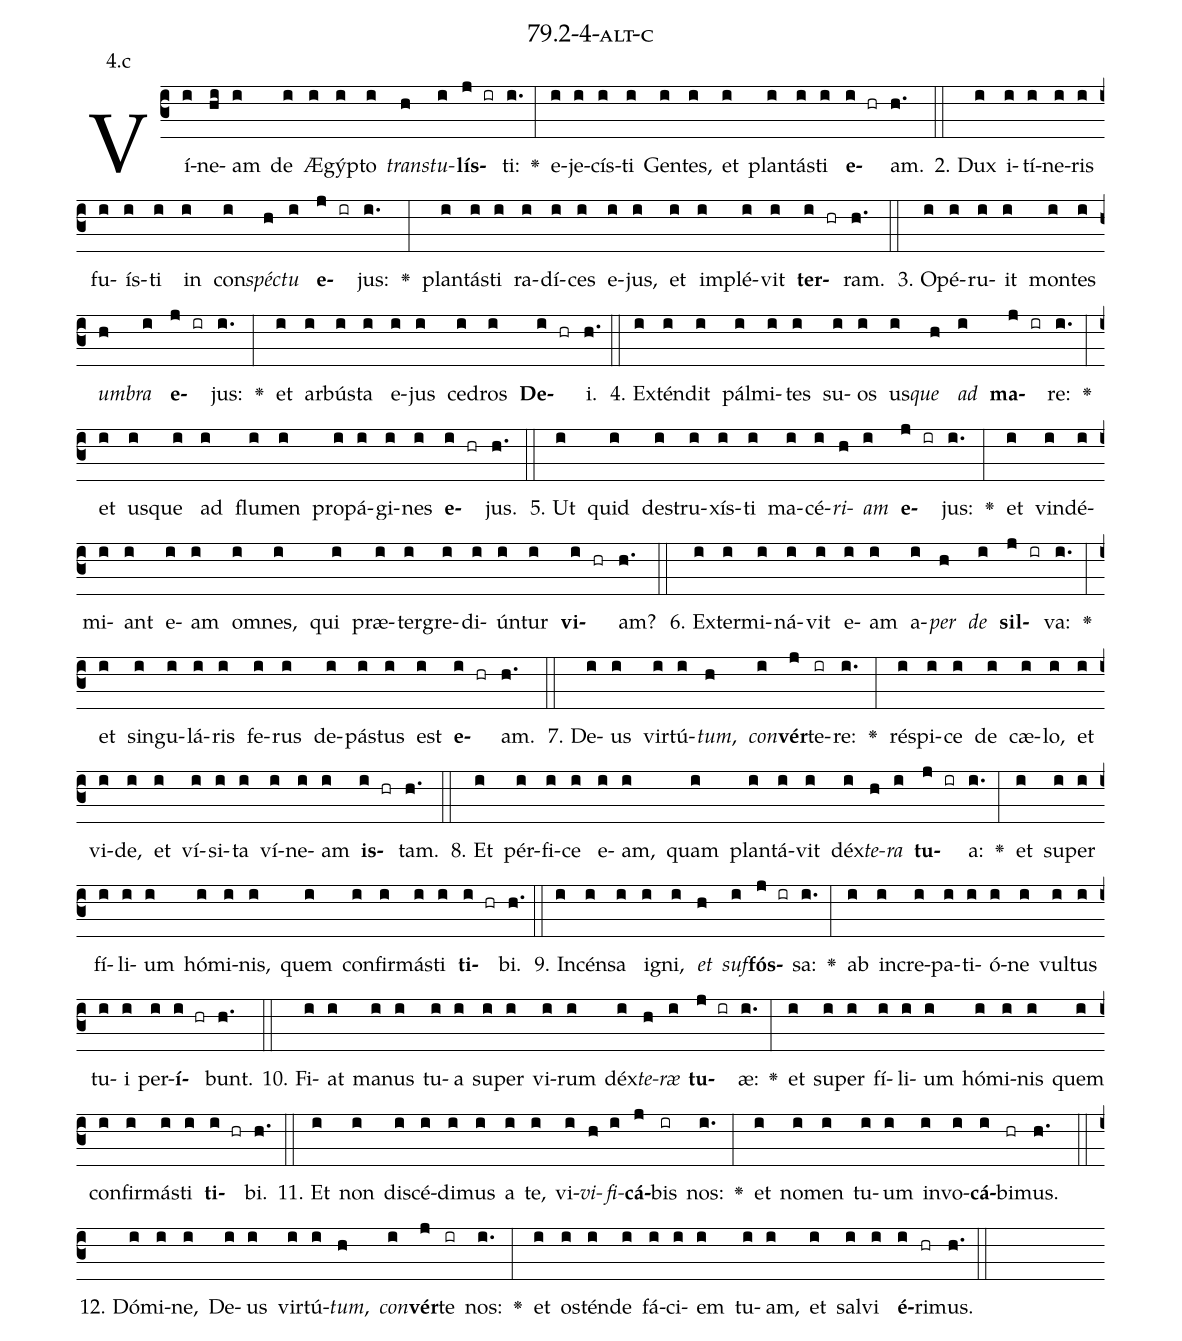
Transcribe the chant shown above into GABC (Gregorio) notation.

name: 79.2-4-alt-c;
annotation: 4.c;
%%
(c3)Ví(i)ne(hi)am(i) de(i) Æ(i)gýp(i)to(i) <i>trans</i>(h)<i>tu</i>(i)<b>lís</b>(j ir)ti:(i.) <v>\greheightstar</v>(:) e(i)je(i)cís(i)ti(i) Gen(i)tes,(i) et(i) plan(i)tás(i)ti(i) <b>e</b>(i hr)am.(h.) (::)
2. Dux(i) i(i)tí(i)ne(i)ris(i) fu(i)ís(i)ti(i) in(i) con(i)<i>spéc</i>(h)<i>tu</i>(i) <b>e</b>(j ir)jus:(i.) <v>\greheightstar</v>(:) plan(i)tás(i)ti(i) ra(i)dí(i)ces(i) e(i)jus,(i) et(i) im(i)plé(i)vit(i) <b>ter</b>(i hr)ram.(h.) (::)
3. O(i)pé(i)ru(i)it(i) mon(i)tes(i) <i>um</i>(h)<i>bra</i>(i) <b>e</b>(j ir)jus:(i.) <v>\greheightstar</v>(:) et(i) ar(i)bús(i)ta(i) e(i)jus(i) ce(i)dros(i) <b>De</b>(i hr)i.(h.) (::)
4. Ex(i)tén(i)dit(i) pál(i)mi(i)tes(i) su(i)os(i) us(i)<i>que</i>(h) <i>ad</i>(i) <b>ma</b>(j ir)re:(i.) <v>\greheightstar</v>(:) et(i) us(i)que(i) ad(i) flu(i)men(i) pro(i)pá(i)gi(i)nes(i) <b>e</b>(i hr)jus.(h.) (::)
5. Ut(i) quid(i) de(i)stru(i)xís(i)ti(i) ma(i)cé(i)<i>ri</i>(h)<i>am</i>(i) <b>e</b>(j ir)jus:(i.) <v>\greheightstar</v>(:) et(i) vin(i)dé(i)mi(i)ant(i) e(i)am(i) om(i)nes,(i) qui(i) præ(i)ter(i)gre(i)di(i)ún(i)tur(i) <b>vi</b>(i hr)am?(h.) (::)
6. Ex(i)ter(i)mi(i)ná(i)vit(i) e(i)am(i) a(i)<i>per</i>(h) <i>de</i>(i) <b>sil</b>(j ir)va:(i.) <v>\greheightstar</v>(:) et(i) sin(i)gu(i)lá(i)ris(i) fe(i)rus(i) de(i)pás(i)tus(i) est(i) <b>e</b>(i hr)am.(h.) (::)
7. De(i)us(i) vir(i)tú(i)<i>tum</i>,(h) <i>con</i>(i)<b>vér</b>(j)te(ir)re:(i.) <v>\greheightstar</v>(:) ré(i)spi(i)ce(i) de(i) cæ(i)lo,(i) et(i) vi(i)de,(i) et(i) ví(i)si(i)ta(i) ví(i)ne(i)am(i) <b>is</b>(i hr)tam.(h.) (::)
8. Et(i) pér(i)fi(i)ce(i) e(i)am,(i) quam(i) plan(i)tá(i)vit(i) déx(i)<i>te</i>(h)<i>ra</i>(i) <b>tu</b>(j ir)a:(i.) <v>\greheightstar</v>(:) et(i) su(i)per(i) fí(i)li(i)um(i) hó(i)mi(i)nis,(i) quem(i) con(i)fir(i)más(i)ti(i) <b>ti</b>(i hr)bi.(h.) (::)
9. In(i)cén(i)sa(i) i(i)gni,(i) <i>et</i>(h) <i>suf</i>(i)<b>fós</b>(j ir)sa:(i.) <v>\greheightstar</v>(:) ab(i) in(i)cre(i)pa(i)ti(i)ó(i)ne(i) vul(i)tus(i) tu(i)i(i) per(i)<b>í</b>(i hr)bunt.(h.) (::)
10. Fi(i)at(i) ma(i)nus(i) tu(i)a(i) su(i)per(i) vi(i)rum(i) déx(i)<i>te</i>(h)<i>ræ</i>(i) <b>tu</b>(j ir)æ:(i.) <v>\greheightstar</v>(:) et(i) su(i)per(i) fí(i)li(i)um(i) hó(i)mi(i)nis(i) quem(i) con(i)fir(i)más(i)ti(i) <b>ti</b>(i hr)bi.(h.) (::)
11. Et(i) non(i) di(i)scé(i)di(i)mus(i) a(i) te,(i) vi(i)<i>vi</i>(h)<i>fi</i>(i)<b>cá</b>(j)bis(ir) nos:(i.) <v>\greheightstar</v>(:) et(i) no(i)men(i) tu(i)um(i) in(i)vo(i)<b>cá</b>(i)bi(hr)mus.(h.) (::)
12. Dó(i)mi(i)ne,(i) De(i)us(i) vir(i)tú(i)<i>tum</i>,(h) <i>con</i>(i)<b>vér</b>(j)te(ir) nos:(i.) <v>\greheightstar</v>(:) et(i) os(i)tén(i)de(i) fá(i)ci(i)em(i) tu(i)am,(i) et(i) sal(i)vi(i) <b>é</b>(i)ri(hr)mus.(h.) (::)
